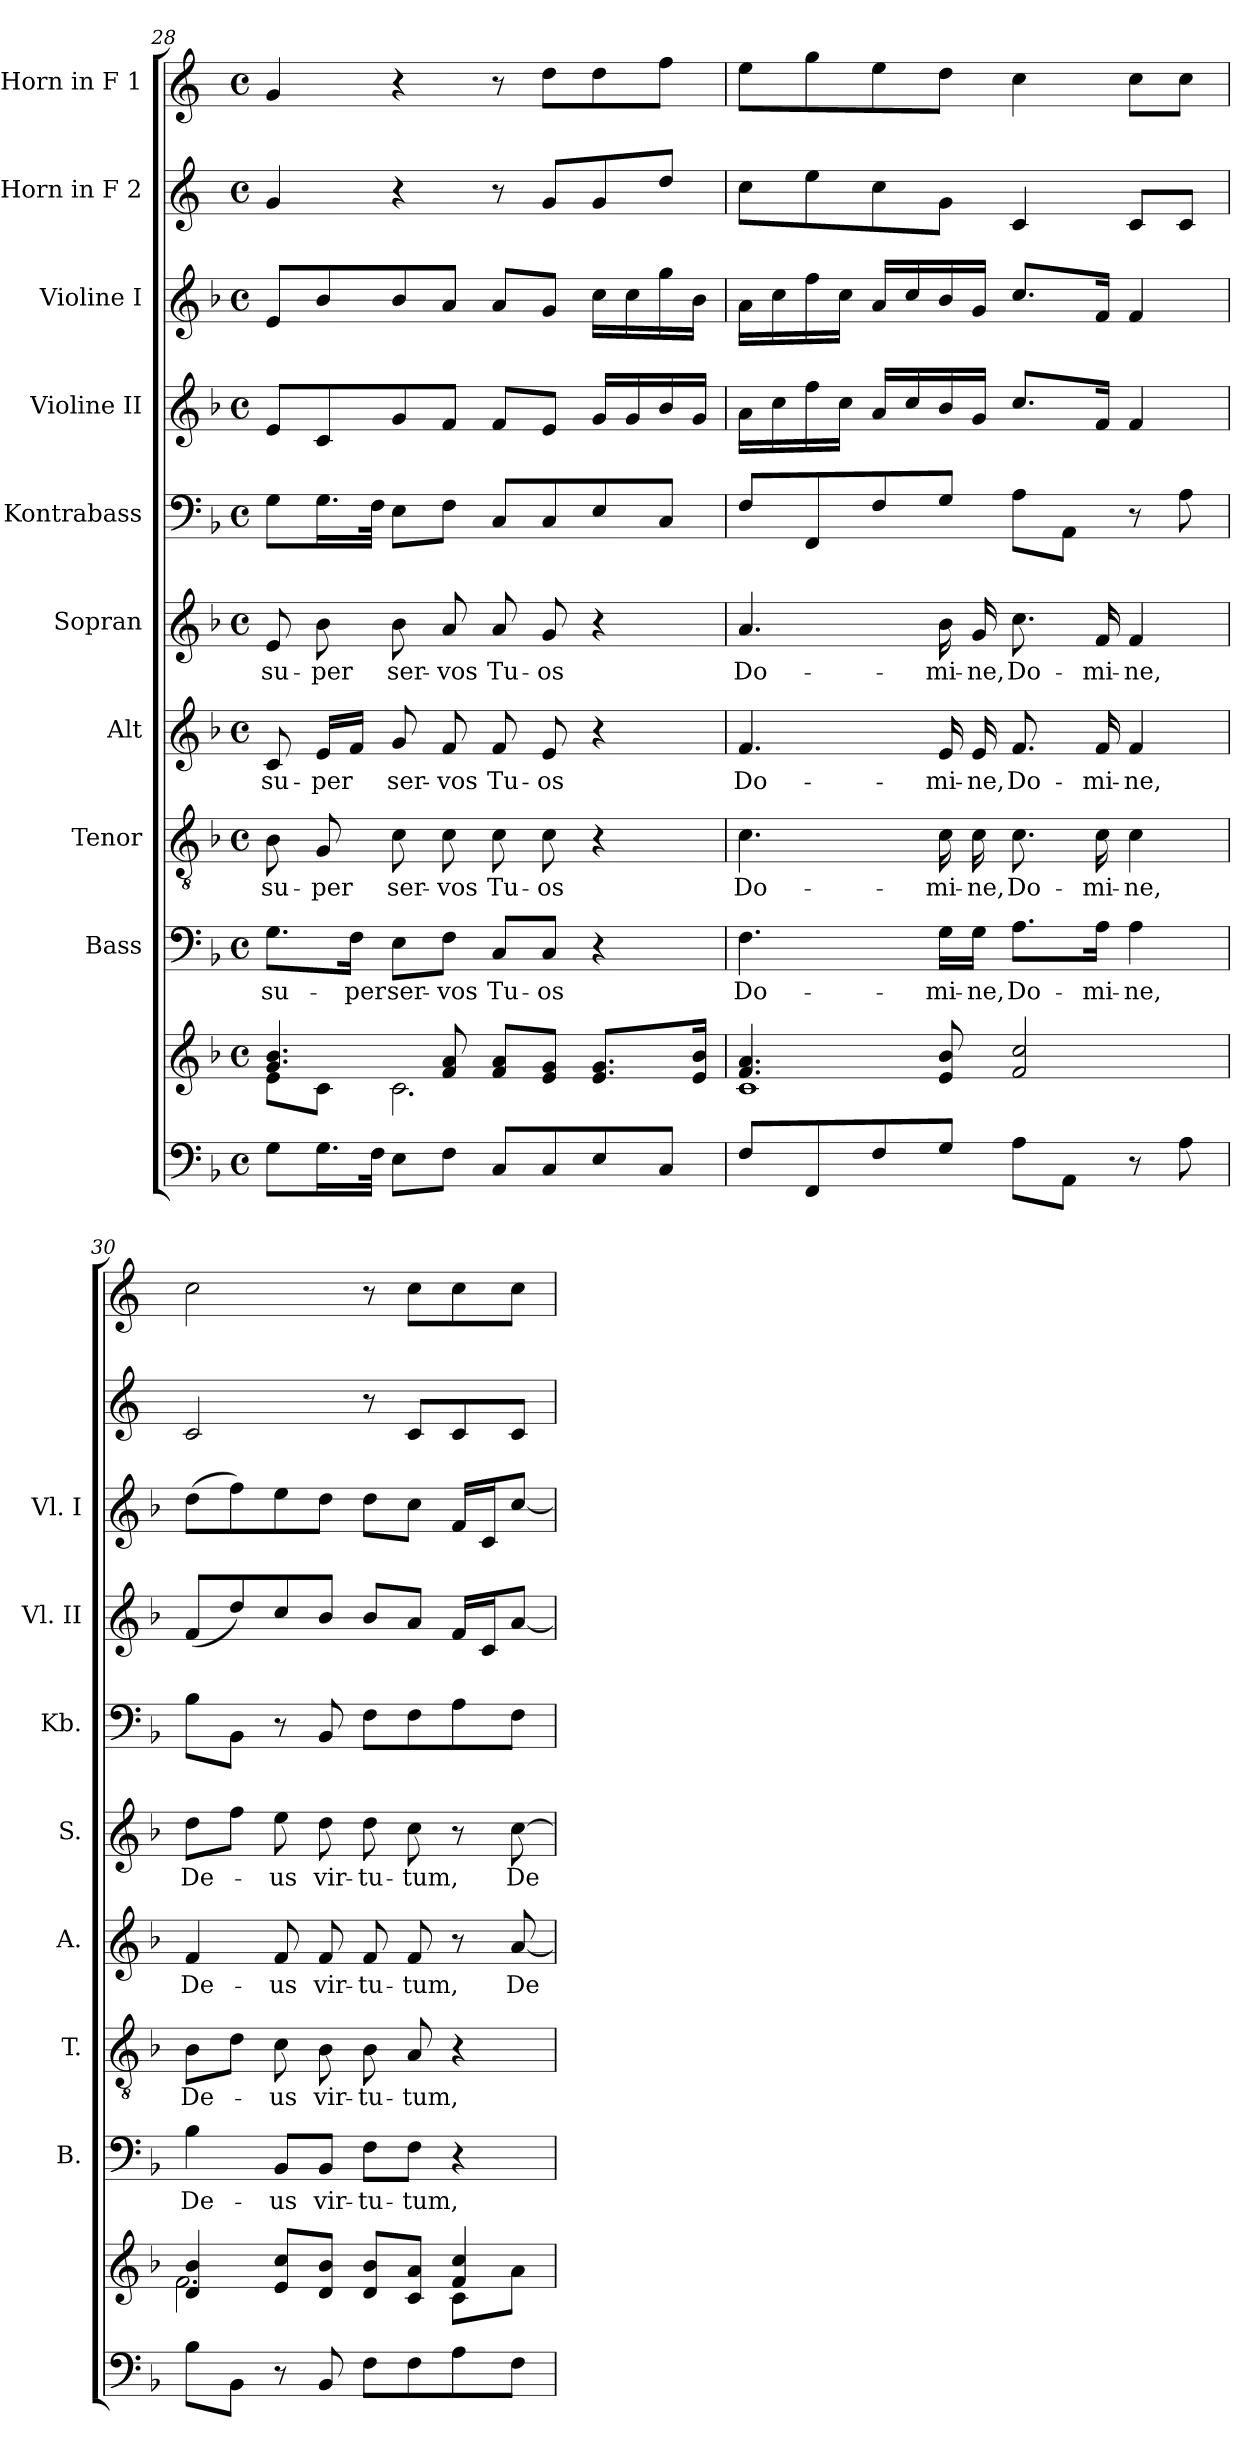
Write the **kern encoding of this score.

**kern	**kern	**kern	**text	**kern	**text	**kern	**text	**kern	**text	**kern	**kern	**kern	**kern	**kern
*part10	*part10	*part9	*part9	*part8	*part8	*part7	*part7	*part6	*part6	*part5	*part4	*part3	*part2	*part1
*staff11	*staff10	*staff9	*staff9	*staff8	*staff8	*staff7	*staff7	*staff6	*staff6	*staff5	*staff4	*staff3	*staff2	*staff1
*	*	*I"Bass	*	*I"Tenor	*	*I"Alt	*	*I"Sopran	*	*I"Kontrabass	*I"Violine II	*I"Violine I	*I"Horn in F 2	*I"Horn in F 1
*	*	*I'B.	*	*I'T.	*	*I'A.	*	*I'S.	*	*I'Kb.	*I'Vl. II	*I'Vl. I	*	*
!!LO:PB:g=z
*clefF4	*clefG2	*clefF4	*	*clefGv2	*	*clefG2	*	*clefG2	*	*clefF4	*clefG2	*clefG2	*clefG2	*clefG2
*	*	*	*	*	*	*	*	*	*	*ITrd7c12	*	*	*ITrd4c7	*ITrd4c7
*k[b-]	*k[b-]	*k[b-]	*	*k[b-]	*	*k[b-]	*	*k[b-]	*	*k[b-]	*k[b-]	*k[b-]	*k[b-]	*k[b-]
*F:	*F:	*F:	*	*F:	*	*F:	*	*F:	*	*F:	*F:	*F:	*F:	*F:
*M4/4	*M4/4	*M4/4	*	*M4/4	*	*M4/4	*	*M4/4	*	*M4/4	*M4/4	*M4/4	*M4/4	*M4/4
*met(c)	*met(c)	*met(c)	*	*met(c)	*	*met(c)	*	*met(c)	*	*met(c)	*met(c)	*met(c)	*met(c)	*met(c)
=28	=28	=28	=28	=28	=28	=28	=28	=28	=28	=28	=28	=28	=28	=28
*	*^	*	*	*	*	*	*	*	*	*	*	*	*	*
!	!	!	!	!LO:LY:b	!	!LO:LY:b	!	!LO:LY:b	!	!LO:LY:b	!	!	!	!	!
8G\L	4.g/ 4.b-/	8e\L	8.G\L	su-	8B-\	su-	8c/	su-	8e/	su-	8GG\L	8e/L	8e/L	4c/	4c/
!	!	!	!	!	!	!LO:LY:b	!	!LO:LY:b	!	!LO:LY:b	!	!	!	!	!
16.G\L	.	8c\J	.	.	8G/	-per	16e/LL	-per	8b-\	-per	16.GG\L	8c/	8b-/	.	.
!	!	!	!	!LO:LY:b	!	!	!	!	!	!	!	!	!	!	!
.	.	.	16F\Jk	-per	.	.	16f/JJ	.	.	.	.	.	.	.	.
32F\JJk	.	.	.	.	.	.	.	.	.	.	32FF\JJk	.	.	.	.
!	!	!	!	!LO:LY:b	!	!LO:LY:b	!	!LO:LY:b	!	!LO:LY:b	!	!	!	!	!
8E\L	.	2.c\	8E\L	ser-	8c\	ser-	8g/	ser-	8b-\	ser-	8EE\L	8g/	8b-/	4r	4r
!	!	!	!	!LO:LY:b	!	!LO:LY:b	!	!LO:LY:b	!	!LO:LY:b	!	!	!	!	!
8F\J	8f/ 8a/	.	8F\J	-vos	8c\	-vos	8f/	-vos	8a/	-vos	8FF\J	8f/J	8a/J	.	.
!	!	!	!	!LO:LY:b	!	!LO:LY:b	!	!LO:LY:b	!	!LO:LY:b	!	!	!	!	!
8C/L	8f/ 8a/L	.	8C/L	Tu-	8c\	Tu-	8f/	Tu-	8a/	Tu-	8CC/L	8f/L	8a/L	8r	8r
!	!	!	!	!LO:LY:b	!	!LO:LY:b	!	!LO:LY:b	!	!LO:LY:b	!	!	!	!	!
8C/	8e/ 8g/J	.	8C/J	-os	8c\	-os	8e/	-os	8g/	-os	8CC/	8e/J	8g/J	8c/L	8g\L
8E/	8.e/ 8.g/L	.	4r	.	4r	.	4r	.	4r	.	8EE/	16g/LL	16cc\LL	8c/	8g\
.	.	.	.	.	.	.	.	.	.	.	.	16g/	16cc\	.	.
8C/J	.	.	.	.	.	.	.	.	.	.	8CC/J	16b-/	16gg\	8g/J	8b-\J
.	16e/ 16b-/Jk	.	.	.	.	.	.	.	.	.	.	16g/JJ	16b-\JJ	.	.
=29	=29	=29	=29	=29	=29	=29	=29	=29	=29	=29	=29	=29	=29	=29	=29
!	!	!	!	!LO:LY:b	!	!LO:LY:b	!	!LO:LY:b	!	!LO:LY:b	!	!	!	!	!
8F/L	4.f/ 4.a/	1c	4.F\	Do-	4.c\	Do-	4.f/	Do-	4.a/	Do-	8FF/L	16a\LL	16a\LL	8f\L	8a\L
.	.	.	.	.	.	.	.	.	.	.	.	16cc\	16cc\	.	.
8FF/	.	.	.	.	.	.	.	.	.	.	8FFF/	16ff\	16ff\	8a\	8cc\
.	.	.	.	.	.	.	.	.	.	.	.	16cc\JJ	16cc\JJ	.	.
8F/	.	.	.	.	.	.	.	.	.	.	8FF/	16a/LL	16a/LL	8f\	8a\
.	.	.	.	.	.	.	.	.	.	.	.	16cc/	16cc/	.	.
!	!	!	!	!LO:LY:b	!	!LO:LY:b	!	!LO:LY:b	!	!LO:LY:b	!	!	!	!	!
8G/J	8e/ 8b-/	.	16G\LL	-mi-	16c\	-mi-	16e/	-mi-	16b-\	-mi-	8GG/J	16b-/	16b-/	8c\J	8g\J
!	!	!	!	!LO:LY:b	!	!LO:LY:b	!	!LO:LY:b	!	!LO:LY:b	!	!	!	!	!
.	.	.	16G\JJ	-ne,	16c\	-ne,	16e/	-ne,	16g/	-ne,	.	16g/JJ	16g/JJ	.	.
!	!	!	!	!LO:LY:b	!	!LO:LY:b	!	!LO:LY:b	!	!LO:LY:b	!	!	!	!	!
8A\L	2f/ 2cc/	.	8.A\L	Do-	8.c\	Do-	8.f/	Do-	8.cc\	Do-	8AA\L	8.cc/L	8.cc/L	4F/	4f\
8AA\J	.	.	.	.	.	.	.	.	.	.	8AAA\J	.	.	.	.
!	!	!	!	!LO:LY:b	!	!LO:LY:b	!	!LO:LY:b	!	!LO:LY:b	!	!	!	!	!
.	.	.	16A\Jk	-mi-	16c\	-mi-	16f/	-mi-	16f/	-mi-	.	16f/Jk	16f/Jk	.	.
!	!	!	!	!LO:LY:b	!	!LO:LY:b	!	!LO:LY:b	!	!LO:LY:b	!	!	!	!	!
8r	.	.	4A\	-ne,	4c\	-ne,	4f/	-ne,	4f/	-ne,	8r	4f/	4f/	8F/L	8f\L
8A\	.	.	.	.	.	.	.	.	.	.	8AA\	.	.	8F/J	8f\J
=30	=30	=30	=30	=30	=30	=30	=30	=30	=30	=30	=30	=30	=30	=30	=30
!	!	!	!	!LO:LY:b	!	!LO:LY:b	!	!LO:LY:b	!	!LO:LY:b	!	!	!	!	!
8B-\L	4d/ 4b-/	2.f\	4B-\	De-	8B-\L	De-	4f/	De-	8dd\L	De-	8BB-\L	(<8f/L	(>8dd\L	2F/	2f\
8BB-\J	.	.	.	.	8d\J	.	.	.	8ff\J	.	8BBB-\J	8dd/)	8ff\)	.	.
!	!	!	!	!LO:LY:b	!	!LO:LY:b	!	!LO:LY:b	!	!LO:LY:b	!	!	!	!	!
8r	8e/ 8cc/L	.	8BB-/L	-us	8c\	-us	8f/	-us	8ee\	-us	8r	8cc/	8ee\	.	.
!	!	!	!	!LO:LY:b	!	!LO:LY:b	!	!LO:LY:b	!	!LO:LY:b	!	!	!	!	!
8BB-/	8d/ 8b-/J	.	8BB-/J	vir-	8B-\	vir-	8f/	vir-	8dd\	vir-	8BBB-/	8b-/J	8dd\J	.	.
!	!	!	!	!LO:LY:b	!	!LO:LY:b	!	!LO:LY:b	!	!LO:LY:b	!	!	!	!	!
8F\L	8d/ 8b-/L	.	8F\L	-tu-	8B-\	-tu-	8f/	-tu-	8dd\	-tu-	8FF\L	8b-/L	8dd\L	8r	8r
!	!	!	!	!LO:LY:b	!	!LO:LY:b	!	!LO:LY:b	!	!LO:LY:b	!	!	!	!	!
8F\	8c/ 8a/J	.	8F\J	-tum,	8A/	-tum,	8f/	-tum,	8cc\	-tum,	8FF\	8a/J	8cc\J	8F/L	8f\L
8A\	4f/ 4cc/	8c\L	4r	.	4r	.	8r	.	8r	.	8AA\	16f/LL	16f/LL	8F/	8f\
.	.	.	.	.	.	.	.	.	.	.	.	16c/J	16c/J	.	.
!	!	!	!	!	!	!	!	!LO:LY:b	!	!LO:LY:b	!	!	!	!	!
8F\J	.	8a\J	.	.	.	.	[8a/	De-	[8cc\	De-	8FF\J	[8a/J	[>8cc/J	8F/J	8f\J
*	*v	*v	*	*	*	*	*	*	*	*	*	*	*	*	*
=	=	=	=	=	=	=	=	=	=	=	=	=	=	=
*-	*-	*-	*-	*-	*-	*-	*-	*-	*-	*-	*-	*-	*-	*-
